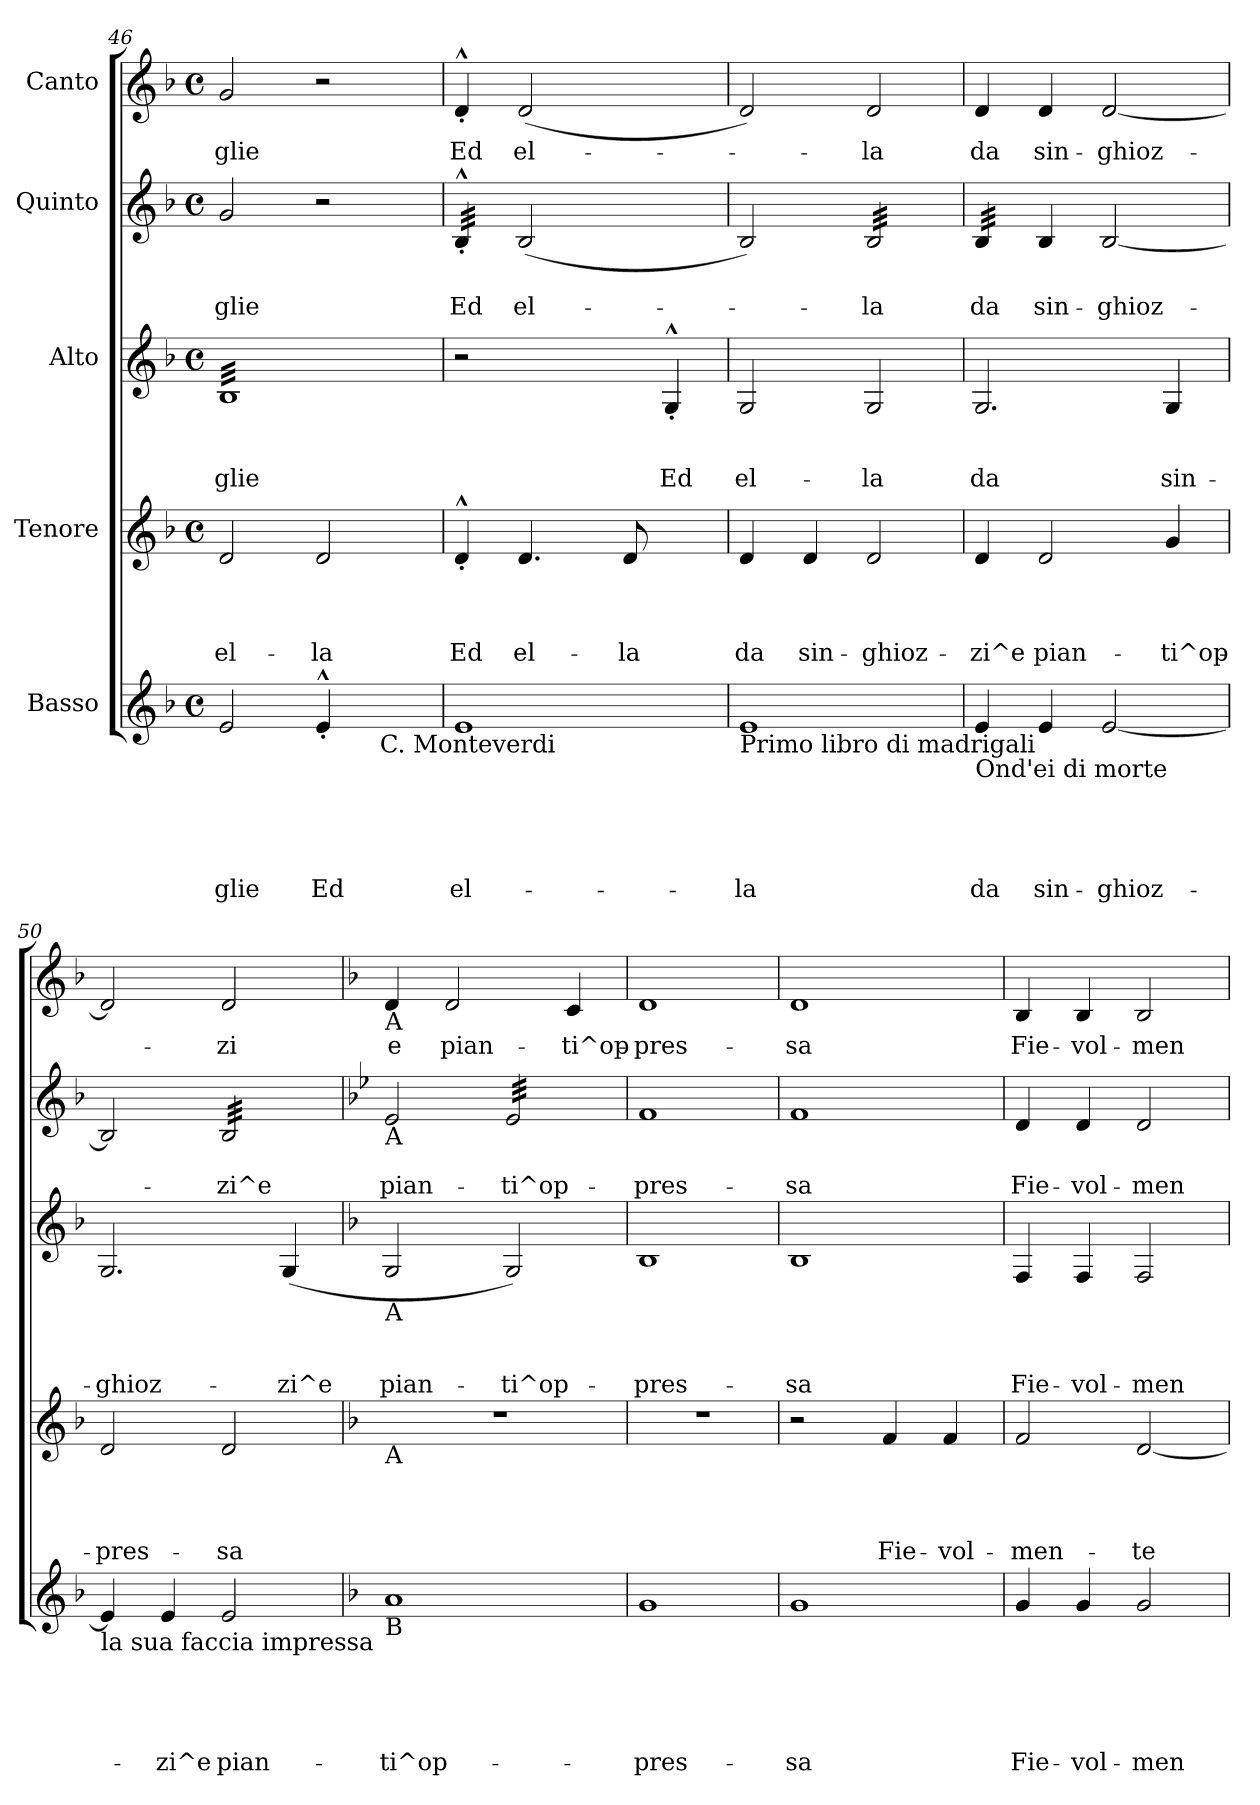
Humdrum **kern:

**kern	**text	**text	**text	**text	**text	**kern	**text	**text	**text	**text	**kern	**text	**text	**text	**kern	**text	**text	**kern	**text
*part5	*part5	*part5	*part5	*part5	*part5	*part4	*part4	*part4	*part4	*part4	*part3	*part3	*part3	*part3	*part2	*part2	*part2	*part1	*part1
*staff5	*staff5	*staff5	*staff5	*staff5	*staff5	*staff4	*staff4	*staff4	*staff4	*staff4	*staff3	*staff3	*staff3	*staff3	*staff2	*staff2	*staff2	*staff1	*staff1
*I"Basso	*	*	*	*	*	*I"Tenore	*	*	*	*	*I"Alto	*	*	*	*I"Quinto	*	*	*I"Canto	*
*clefG2	*	*	*	*	*	*clefG2	*	*	*	*	*clefG2	*	*	*	*clefG2	*	*	*clefG2	*
*k[b-]	*	*	*	*	*	*k[b-]	*	*	*	*	*k[b-]	*	*	*	*k[b-]	*	*	*k[b-]	*
*F:	*	*	*	*	*	*F:	*	*	*	*	*F:	*	*	*	*F:	*	*	*F:	*
*M4/4	*	*	*	*	*	*M4/4	*	*	*	*	*M4/4	*	*	*	*M4/4	*	*	*M4/4	*
*met(c)	*	*	*	*	*	*met(c)	*	*	*	*	*met(c)	*	*	*	*met(c)	*	*	*met(c)	*
=46	=46	=46	=46	=46	=46	=46	=46	=46	=46	=46	=46	=46	=46	=46	=46	=46	=46	=46	=46
!	!	!	!	!	!LO:LY:b	!	!	!	!	!LO:LY:b	!	!	!	!LO:LY:b	!	!	!LO:LY:b	!	!LO:LY:b
*	*	*	*	*	*	*	*	*	*	*	*tremolo	*	*	*	*	*	*	*	*
2e/	.	.	.	.	-glie	2d/	.	.	.	el-	32B-LLL	.	.	-glie	2g/	.	-glie	2g/	-glie
.	.	.	.	.	.	.	.	.	.	.	32B-	.	.	.	.	.	.	.	.
.	.	.	.	.	.	.	.	.	.	.	32B-	.	.	.	.	.	.	.	.
.	.	.	.	.	.	.	.	.	.	.	32B-	.	.	.	.	.	.	.	.
.	.	.	.	.	.	.	.	.	.	.	32B-	.	.	.	.	.	.	.	.
.	.	.	.	.	.	.	.	.	.	.	32B-	.	.	.	.	.	.	.	.
.	.	.	.	.	.	.	.	.	.	.	32B-	.	.	.	.	.	.	.	.
.	.	.	.	.	.	.	.	.	.	.	32B-	.	.	.	.	.	.	.	.
.	.	.	.	.	.	.	.	.	.	.	32B-	.	.	.	.	.	.	.	.
.	.	.	.	.	.	.	.	.	.	.	32B-	.	.	.	.	.	.	.	.
.	.	.	.	.	.	.	.	.	.	.	32B-	.	.	.	.	.	.	.	.
.	.	.	.	.	.	.	.	.	.	.	32B-	.	.	.	.	.	.	.	.
.	.	.	.	.	.	.	.	.	.	.	32B-	.	.	.	.	.	.	.	.
.	.	.	.	.	.	.	.	.	.	.	32B-	.	.	.	.	.	.	.	.
.	.	.	.	.	.	.	.	.	.	.	32B-	.	.	.	.	.	.	.	.
.	.	.	.	.	.	.	.	.	.	.	32B-	.	.	.	.	.	.	.	.
!	!	!	!	!	!LO:LY:b	!	!	!	!	!LO:LY:b	!	!	!	!	!	!	!	!	!
4e^^<'</	.	.	.	.	Ed	2d/	.	.	.	-la	32B-	.	.	.	2r	.	.	2r	.
.	.	.	.	.	.	.	.	.	.	.	32B-	.	.	.	.	.	.	.	.
.	.	.	.	.	.	.	.	.	.	.	32B-	.	.	.	.	.	.	.	.
.	.	.	.	.	.	.	.	.	.	.	32B-	.	.	.	.	.	.	.	.
.	.	.	.	.	.	.	.	.	.	.	32B-	.	.	.	.	.	.	.	.
.	.	.	.	.	.	.	.	.	.	.	32B-	.	.	.	.	.	.	.	.
.	.	.	.	.	.	.	.	.	.	.	32B-	.	.	.	.	.	.	.	.
.	.	.	.	.	.	.	.	.	.	.	32B-	.	.	.	.	.	.	.	.
!LO:TX:b:t=C. Monteverdi	!	!	!	!	!	!	!	!	!	!	!	!	!	!	!	!	!	!	!
4ryy	.	.	.	.	.	.	.	.	.	.	32B-	.	.	.	.	.	.	.	.
.	.	.	.	.	.	.	.	.	.	.	32B-	.	.	.	.	.	.	.	.
.	.	.	.	.	.	.	.	.	.	.	32B-	.	.	.	.	.	.	.	.
.	.	.	.	.	.	.	.	.	.	.	32B-	.	.	.	.	.	.	.	.
.	.	.	.	.	.	.	.	.	.	.	32B-	.	.	.	.	.	.	.	.
.	.	.	.	.	.	.	.	.	.	.	32B-	.	.	.	.	.	.	.	.
.	.	.	.	.	.	.	.	.	.	.	32B-	.	.	.	.	.	.	.	.
.	.	.	.	.	.	.	.	.	.	.	32B-JJJ	.	.	.	.	.	.	.	.
*	*	*	*	*	*	*	*	*	*	*	*Xtremolo	*	*	*	*	*	*	*	*
=47	=47	=47	=47	=47	=47	=47	=47	=47	=47	=47	=47	=47	=47	=47	=47	=47	=47	=47	=47
!	!	!	!	!	!LO:LY:b	!	!	!	!	!LO:LY:b	!	!	!	!	!	!	!LO:LY:b	!	!LO:LY:b
*	*	*	*	*	*	*	*	*	*	*	*	*	*	*	*tremolo	*	*	*	*
1e	.	.	.	.	el-	4d^^<'</	.	.	.	Ed	2r	.	.	.	32B-^^<'</LLL	.	Ed	4d^^<'</	Ed
.	.	.	.	.	.	.	.	.	.	.	.	.	.	.	32B-^^<'</	.	.	.	.
.	.	.	.	.	.	.	.	.	.	.	.	.	.	.	32B-^^<'</	.	.	.	.
.	.	.	.	.	.	.	.	.	.	.	.	.	.	.	32B-^^<'</	.	.	.	.
.	.	.	.	.	.	.	.	.	.	.	.	.	.	.	32B-^^<'</	.	.	.	.
.	.	.	.	.	.	.	.	.	.	.	.	.	.	.	32B-^^<'</	.	.	.	.
.	.	.	.	.	.	.	.	.	.	.	.	.	.	.	32B-^^<'</	.	.	.	.
.	.	.	.	.	.	.	.	.	.	.	.	.	.	.	32B-^^<'</JJJ	.	.	.	.
*	*	*	*	*	*	*	*	*	*	*	*	*	*	*	*Xtremolo	*	*	*	*
!	!	!	!	!	!	!	!	!	!	!LO:LY:b	!	!	!	!	!	!	!LO:LY:b	!	!LO:LY:b
.	.	.	.	.	.	4.d/	.	.	.	el-	.	.	.	.	(<2B-/	.	el-	(<2d/	el-
.	.	.	.	.	.	.	.	.	.	.	4ryy	.	.	.	.	.	.	.	.
!	!	!	!	!	!	!	!	!	!	!LO:LY:b	!	!	!	!	!	!	!	!	!
.	.	.	.	.	.	8d/	.	.	.	-la	.	.	.	.	.	.	.	.	.
!	!	!	!	!	!	!	!	!	!	!	!	!	!	!LO:LY:b	!	!	!	!	!
.	.	.	.	.	.	4ryy	.	.	.	.	4G^^<'</	.	.	Ed	4ryy	.	.	4ryy	.
=48	=48	=48	=48	=48	=48	=48	=48	=48	=48	=48	=48	=48	=48	=48	=48	=48	=48	=48	=48
!LO:TX:b:t=Primo libro di madrigali	!	!	!	!	!	!	!	!	!	!	!	!	!	!	!	!	!	!	!
!	!	!	!	!	!LO:LY:b	!	!	!	!	!LO:LY:b	!	!	!	!LO:LY:b	!	!	!	!	!
1e	.	.	.	.	-la	4d/	.	.	.	da	2G/	.	.	el-	2B-/)	.	.	2d/)	.
!	!	!	!	!	!	!	!	!	!	!LO:LY:b	!	!	!	!	!	!	!	!	!
.	.	.	.	.	.	4d/	.	.	.	sin-	.	.	.	.	.	.	.	.	.
!	!	!	!	!	!	!	!	!	!	!LO:LY:b	!	!	!	!LO:LY:b	!	!	!LO:LY:b	!	!LO:LY:b
*	*	*	*	*	*	*	*	*	*	*	*	*	*	*	*tremolo	*	*	*	*
.	.	.	.	.	.	2d/	.	.	.	-ghioz-	2G/	.	.	-la	32B-/LLL	.	-la	2d/	-la
.	.	.	.	.	.	.	.	.	.	.	.	.	.	.	32B-/	.	.	.	.
.	.	.	.	.	.	.	.	.	.	.	.	.	.	.	32B-/	.	.	.	.
.	.	.	.	.	.	.	.	.	.	.	.	.	.	.	32B-/	.	.	.	.
.	.	.	.	.	.	.	.	.	.	.	.	.	.	.	32B-/	.	.	.	.
.	.	.	.	.	.	.	.	.	.	.	.	.	.	.	32B-/	.	.	.	.
.	.	.	.	.	.	.	.	.	.	.	.	.	.	.	32B-/	.	.	.	.
.	.	.	.	.	.	.	.	.	.	.	.	.	.	.	32B-/	.	.	.	.
.	.	.	.	.	.	.	.	.	.	.	.	.	.	.	32B-/	.	.	.	.
.	.	.	.	.	.	.	.	.	.	.	.	.	.	.	32B-/	.	.	.	.
.	.	.	.	.	.	.	.	.	.	.	.	.	.	.	32B-/	.	.	.	.
.	.	.	.	.	.	.	.	.	.	.	.	.	.	.	32B-/	.	.	.	.
.	.	.	.	.	.	.	.	.	.	.	.	.	.	.	32B-/	.	.	.	.
.	.	.	.	.	.	.	.	.	.	.	.	.	.	.	32B-/	.	.	.	.
.	.	.	.	.	.	.	.	.	.	.	.	.	.	.	32B-/	.	.	.	.
.	.	.	.	.	.	.	.	.	.	.	.	.	.	.	32B-/JJJ	.	.	.	.
=49	=49	=49	=49	=49	=49	=49	=49	=49	=49	=49	=49	=49	=49	=49	=49	=49	=49	=49	=49
!LO:TX:b:t=Ond'ei di morte	!	!	!	!	!	!	!	!	!	!	!	!	!	!	!	!	!	!	!
!	!	!	!	!	!LO:LY:b	!	!	!	!	!LO:LY:b	!	!	!	!LO:LY:b	!	!	!LO:LY:b	!	!LO:LY:b
4e/	.	.	.	.	da	4d/	.	.	.	-zi^e	2.G/	.	.	da	32B-/LLL	.	da	4d/	da
.	.	.	.	.	.	.	.	.	.	.	.	.	.	.	32B-/	.	.	.	.
.	.	.	.	.	.	.	.	.	.	.	.	.	.	.	32B-/	.	.	.	.
.	.	.	.	.	.	.	.	.	.	.	.	.	.	.	32B-/	.	.	.	.
.	.	.	.	.	.	.	.	.	.	.	.	.	.	.	32B-/	.	.	.	.
.	.	.	.	.	.	.	.	.	.	.	.	.	.	.	32B-/	.	.	.	.
.	.	.	.	.	.	.	.	.	.	.	.	.	.	.	32B-/	.	.	.	.
.	.	.	.	.	.	.	.	.	.	.	.	.	.	.	32B-/JJJ	.	.	.	.
*	*	*	*	*	*	*	*	*	*	*	*	*	*	*	*Xtremolo	*	*	*	*
!	!	!	!	!	!LO:LY:b	!	!	!	!	!LO:LY:b	!	!	!	!	!	!	!LO:LY:b	!	!LO:LY:b
4e/	.	.	.	.	sin-	2d/	.	.	.	pian-	.	.	.	.	4B-/	.	sin-	4d/	sin-
!	!	!	!	!	!LO:LY:b	!	!	!	!	!	!	!	!	!	!	!	!LO:LY:b	!	!LO:LY:b
[<2e/	.	.	.	.	-ghioz-	.	.	.	.	.	.	.	.	.	[<2B-/	.	-ghioz-	[<2d/	-ghioz-
!	!	!	!	!	!	!	!	!	!	!LO:LY:b	!	!	!	!LO:LY:b	!	!	!	!	!
.	.	.	.	.	.	4g/	.	.	.	-ti^op-	4G/	.	.	sin-	.	.	.	.	.
=50	=50	=50	=50	=50	=50	=50	=50	=50	=50	=50	=50	=50	=50	=50	=50	=50	=50	=50	=50
!LO:TX:b:t=la sua faccia impressa	!	!	!	!	!	!	!	!	!	!	!	!	!	!	!	!	!	!	!
!	!	!	!	!	!	!	!	!	!	!LO:LY:b	!	!	!	!LO:LY:b	!	!	!	!	!
4e/]	.	.	.	.	.	2d/	.	.	.	-pres-	2.G/	.	.	-ghioz-	2B-/]	.	.	2d/]	.
!	!	!	!	!	!LO:LY:b	!	!	!	!	!	!	!	!	!	!	!	!	!	!
4e/	.	.	.	.	-zi^e	.	.	.	.	.	.	.	.	.	.	.	.	.	.
!	!	!	!	!	!LO:LY:b	!	!	!	!	!LO:LY:b	!	!	!	!	!	!	!LO:LY:b	!	!LO:LY:b
*	*	*	*	*	*	*	*	*	*	*	*	*	*	*	*tremolo	*	*	*	*
2e/	.	.	.	.	pian-	2d/	.	.	.	-sa	.	.	.	.	32B-/LLL	.	-zi^e	2d/	-zi
.	.	.	.	.	.	.	.	.	.	.	.	.	.	.	32B-/	.	.	.	.
.	.	.	.	.	.	.	.	.	.	.	.	.	.	.	32B-/	.	.	.	.
.	.	.	.	.	.	.	.	.	.	.	.	.	.	.	32B-/	.	.	.	.
.	.	.	.	.	.	.	.	.	.	.	.	.	.	.	32B-/	.	.	.	.
.	.	.	.	.	.	.	.	.	.	.	.	.	.	.	32B-/	.	.	.	.
.	.	.	.	.	.	.	.	.	.	.	.	.	.	.	32B-/	.	.	.	.
.	.	.	.	.	.	.	.	.	.	.	.	.	.	.	32B-/	.	.	.	.
!	!	!	!	!	!	!	!	!	!	!	!	!	!	!LO:LY:b	!	!	!	!	!
.	.	.	.	.	.	.	.	.	.	.	(<4G/	.	.	-zi^e	32B-/	.	.	.	.
.	.	.	.	.	.	.	.	.	.	.	.	.	.	.	32B-/	.	.	.	.
.	.	.	.	.	.	.	.	.	.	.	.	.	.	.	32B-/	.	.	.	.
.	.	.	.	.	.	.	.	.	.	.	.	.	.	.	32B-/	.	.	.	.
.	.	.	.	.	.	.	.	.	.	.	.	.	.	.	32B-/	.	.	.	.
.	.	.	.	.	.	.	.	.	.	.	.	.	.	.	32B-/	.	.	.	.
.	.	.	.	.	.	.	.	.	.	.	.	.	.	.	32B-/	.	.	.	.
.	.	.	.	.	.	.	.	.	.	.	.	.	.	.	32B-/JJJ	.	.	.	.
*	*	*	*	*	*	*	*	*	*	*	*	*	*	*	*Xtremolo	*	*	*	*
!!LO:PB:g=z
=51	=51	=51	=51	=51	=51	=51	=51	=51	=51	=51	=51	=51	=51	=51	=51	=51	=51	=51	=51
*	*	*	*	*	*	*	*	*	*	*	*	*	*	*	*k[b-e-]	*	*	*	*
*	*	*	*	*	*	*	*	*	*	*	*	*	*	*	*B-:	*	*	*	*
!	!	!	!	!	!	!	!	!	!	!	!	!	!	!	!	!	!	!LO:TX:b:t=A	!
!	!	!	!	!	!	!	!	!	!	!	!	!	!	!	!LO:TX:b:t=A	!	!	!	!
!	!	!	!	!	!	!	!	!	!	!	!LO:TX:b:t=A	!	!	!	!	!	!	!	!
!	!	!	!	!	!	!LO:TX:b:t=A	!	!	!	!	!	!	!	!	!	!	!	!	!
!LO:TX:b:t=B	!	!	!	!	!	!	!	!	!	!	!	!	!	!	!	!	!	!	!
!	!	!	!	!	!LO:LY:b	!	!	!	!	!	!	!	!	!LO:LY:b	!	!	!LO:LY:b	!	!LO:LY:b
1a	.	.	.	.	-ti^op-	1r	.	.	.	.	2G/	.	.	pian-	2e-/	.	pian-	4d/	e
!	!	!	!	!	!	!	!	!	!	!	!	!	!	!	!	!	!	!	!LO:LY:b
.	.	.	.	.	.	.	.	.	.	.	.	.	.	.	.	.	.	2d/	pian-
!	!	!	!	!	!	!	!	!	!	!	!	!	!	!LO:LY:b	!	!	!LO:LY:b	!	!
*	*	*	*	*	*	*	*	*	*	*	*	*	*	*	*tremolo	*	*	*	*
.	.	.	.	.	.	.	.	.	.	.	2G/)	.	.	-ti^op-	32e-/LLL	.	-ti^op-	.	.
.	.	.	.	.	.	.	.	.	.	.	.	.	.	.	32e-/	.	.	.	.
.	.	.	.	.	.	.	.	.	.	.	.	.	.	.	32e-/	.	.	.	.
.	.	.	.	.	.	.	.	.	.	.	.	.	.	.	32e-/	.	.	.	.
.	.	.	.	.	.	.	.	.	.	.	.	.	.	.	32e-/	.	.	.	.
.	.	.	.	.	.	.	.	.	.	.	.	.	.	.	32e-/	.	.	.	.
.	.	.	.	.	.	.	.	.	.	.	.	.	.	.	32e-/	.	.	.	.
.	.	.	.	.	.	.	.	.	.	.	.	.	.	.	32e-/	.	.	.	.
!	!	!	!	!	!	!	!	!	!	!	!	!	!	!	!	!	!	!	!LO:LY:b
.	.	.	.	.	.	.	.	.	.	.	.	.	.	.	32e-/	.	.	4c/	-ti^op-
.	.	.	.	.	.	.	.	.	.	.	.	.	.	.	32e-/	.	.	.	.
.	.	.	.	.	.	.	.	.	.	.	.	.	.	.	32e-/	.	.	.	.
.	.	.	.	.	.	.	.	.	.	.	.	.	.	.	32e-/	.	.	.	.
.	.	.	.	.	.	.	.	.	.	.	.	.	.	.	32e-/	.	.	.	.
.	.	.	.	.	.	.	.	.	.	.	.	.	.	.	32e-/	.	.	.	.
.	.	.	.	.	.	.	.	.	.	.	.	.	.	.	32e-/	.	.	.	.
.	.	.	.	.	.	.	.	.	.	.	.	.	.	.	32e-/JJJ	.	.	.	.
*	*	*	*	*	*	*	*	*	*	*	*	*	*	*	*Xtremolo	*	*	*	*
=52	=52	=52	=52	=52	=52	=52	=52	=52	=52	=52	=52	=52	=52	=52	=52	=52	=52	=52	=52
!	!	!	!	!	!LO:LY:b	!	!	!	!	!	!	!	!	!LO:LY:b	!	!	!LO:LY:b	!	!LO:LY:b
1g	.	.	.	.	-pres-	1r	.	.	.	.	1B-	.	.	-pres-	1f	.	-pres-	1d	-pres-
=53	=53	=53	=53	=53	=53	=53	=53	=53	=53	=53	=53	=53	=53	=53	=53	=53	=53	=53	=53
!	!	!	!	!	!LO:LY:b	!	!	!	!	!	!	!	!	!LO:LY:b	!	!	!LO:LY:b	!	!LO:LY:b
1g	.	.	.	.	-sa	2r	.	.	.	.	1B-	.	.	-sa	1f	.	-sa	1d	-sa
!	!	!	!	!	!	!	!	!	!	!LO:LY:b	!	!	!	!	!	!	!	!	!
.	.	.	.	.	.	4f/	.	.	.	Fie-	.	.	.	.	.	.	.	.	.
!	!	!	!	!	!	!	!	!	!	!LO:LY:b	!	!	!	!	!	!	!	!	!
.	.	.	.	.	.	4f/	.	.	.	-vol-	.	.	.	.	.	.	.	.	.
=54	=54	=54	=54	=54	=54	=54	=54	=54	=54	=54	=54	=54	=54	=54	=54	=54	=54	=54	=54
!	!	!	!	!	!LO:LY:b	!	!	!	!	!LO:LY:b	!	!	!	!LO:LY:b	!	!	!LO:LY:b	!	!LO:LY:b
4g/	.	.	.	.	Fie-	2f/	.	.	.	-men-	4F/	.	.	Fie-	4d/	.	Fie-	4B-/	Fie-
!	!	!	!	!	!LO:LY:b	!	!	!	!	!	!	!	!	!LO:LY:b	!	!	!LO:LY:b	!	!LO:LY:b
4g/	.	.	.	.	-vol-	.	.	.	.	.	4F/	.	.	-vol-	4d/	.	-vol-	4B-/	-vol-
!	!	!	!	!	!LO:LY:b	!	!	!	!	!LO:LY:b	!	!	!	!LO:LY:b	!	!	!LO:LY:b	!	!LO:LY:b
2g/	.	.	.	.	-men-	[<2d/	.	.	.	-te	2F/	.	.	-men-	2d/	.	-men-	2B-/	-men-
=	=	=	=	=	=	=	=	=	=	=	=	=	=	=	=	=	=	=	=
*-	*-	*-	*-	*-	*-	*-	*-	*-	*-	*-	*-	*-	*-	*-	*-	*-	*-	*-	*-
